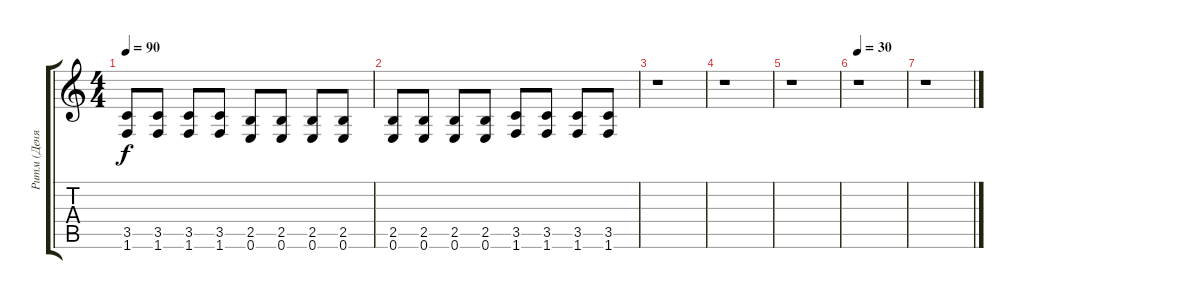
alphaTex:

\track ("Ритм (Деня)" "Ритм (Деня") {instrument distortionguitar}
\staff {score tabs}
\tuning (E4 B3 G3 D3 A2 E2) {hide}
\ts (4 4)
\tempo 90
\clef g2
\ks c
(3.5 1.6).8{dy f} (3.5 1.6).8 (3.5 1.6).8 (3.5 1.6).8 (2.5 0.6).8 (2.5 0.6).8 (2.5 0.6).8 (2.5 0.6).8 |
(2.5 0.6).8 (2.5 0.6).8 (2.5 0.6).8 (2.5 0.6).8 (3.5 1.6).8 (3.5 1.6).8 (3.5 1.6).8 (3.5 1.6).8 |
r.1 |
r.1 |
r.1 |
\tempo 30
r.1 |
r.1
